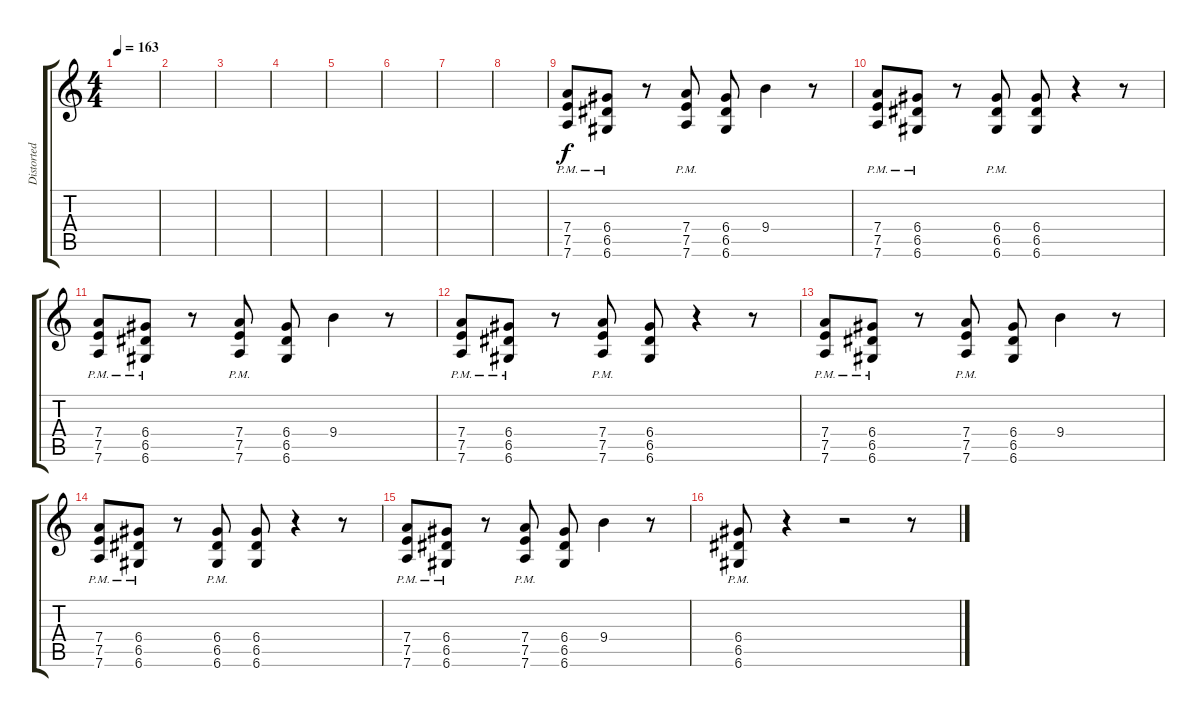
\track ("Distorted Guitar 1" "Distorted ") {instrument distortionguitar}
\staff {score tabs}
\tuning (E4 B3 G3 D3 A2 D2) {hide}
\ts (4 4)
\tempo 163
\clef g2
\ks c
|
|
|
|
|
|
|
|
(7.4{pm} 7.5 7.6).8 (6.4 6.5{pm} 6.6).8 r.8 (7.4{pm} 7.5 7.6).8 (6.4 6.5 6.6).8 9.4.4 r.8 |
(7.4{pm} 7.5 7.6).8 (6.4 6.5{pm} 6.6).8 r.8 (6.4{pm} 6.5 6.6).8 (6.4 6.5 6.6).8 r.4 r.8 |
(7.4{pm} 7.5 7.6).8 (6.4 6.5{pm} 6.6).8 r.8 (7.4{pm} 7.5 7.6).8 (6.4 6.5 6.6).8 9.4.4 r.8 |
(7.4{pm} 7.5 7.6).8 (6.4 6.5{pm} 6.6).8 r.8 (7.4{pm} 7.5 7.6).8 (6.4 6.5 6.6).8 r.4 r.8 |
(7.4{pm} 7.5 7.6).8 (6.4 6.5{pm} 6.6).8 r.8 (7.4{pm} 7.5 7.6).8 (6.4 6.5 6.6).8 9.4.4 r.8 |
(7.4{pm} 7.5 7.6).8 (6.4 6.5{pm} 6.6).8 r.8 (6.4{pm} 6.5 6.6).8 (6.4 6.5 6.6).8 r.4 r.8 |
(7.4{pm} 7.5 7.6).8 (6.4 6.5{pm} 6.6).8 r.8 (7.4{pm} 7.5 7.6).8 (6.4 6.5 6.6).8 9.4.4 r.8 |
(6.4{pm} 6.5 6.6).8 r.4 r.2 r.8
